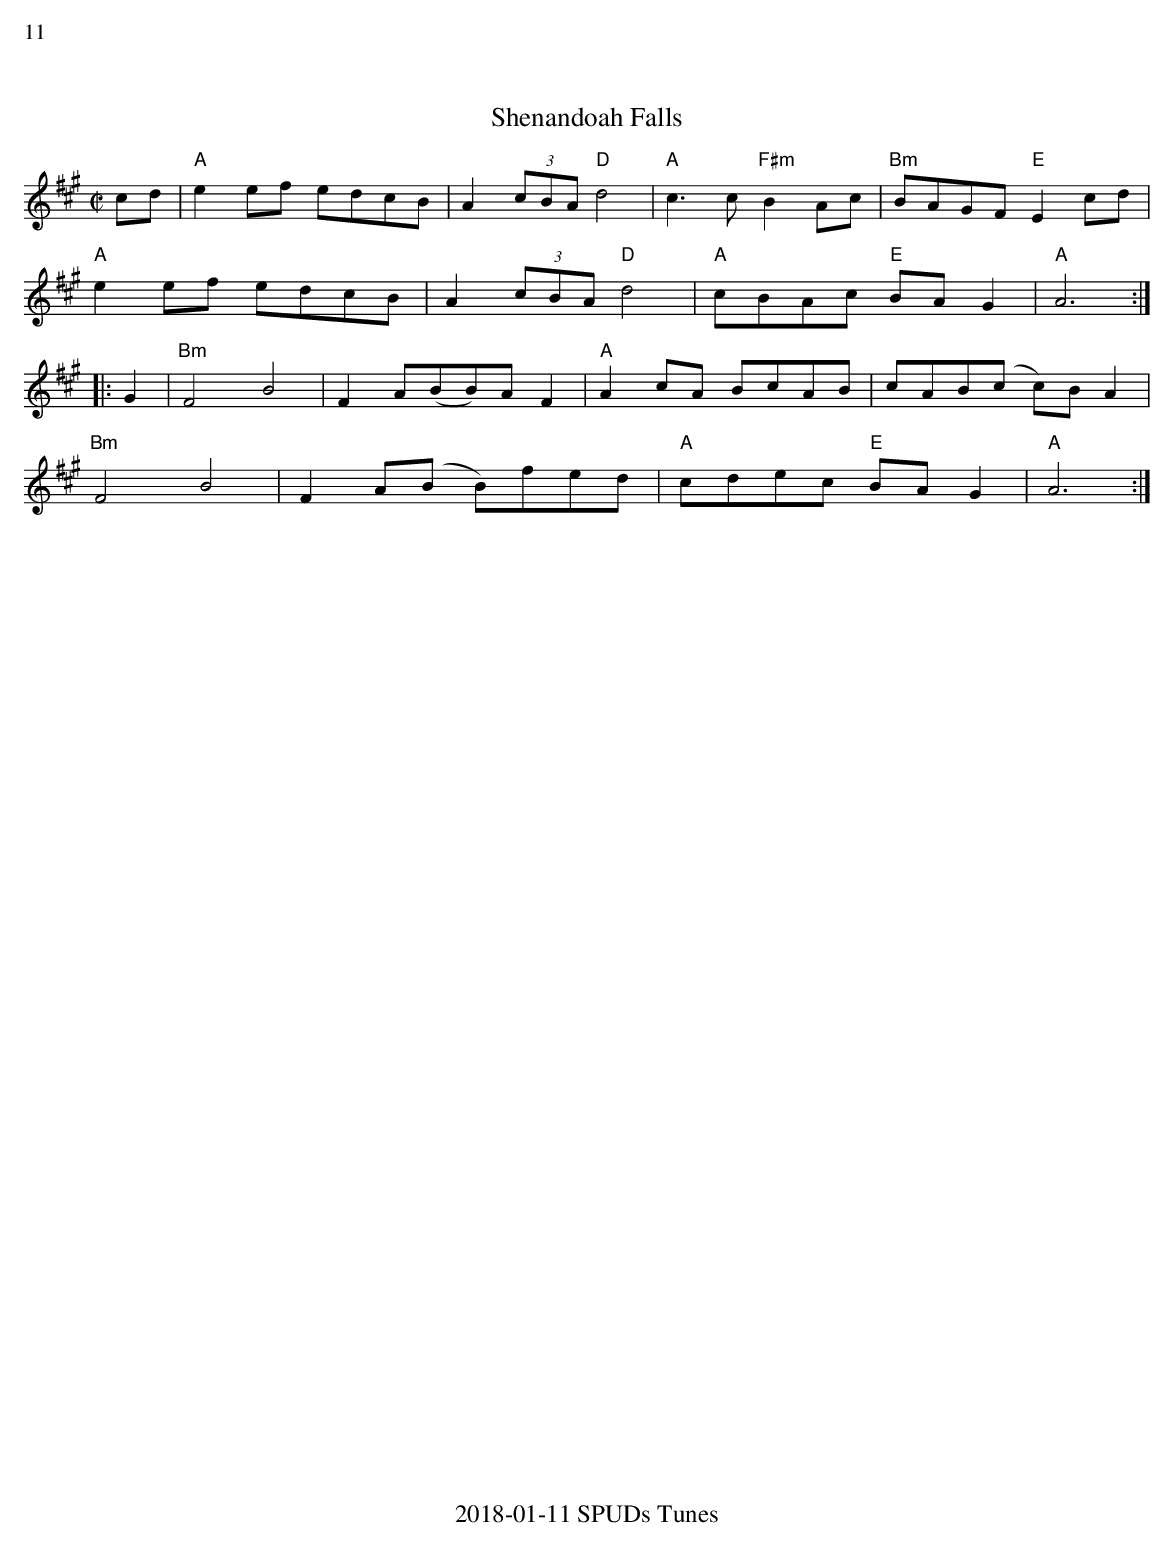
X:1
%%text 11
T:Shenandoah Falls
M:C|
L:1/8
K:A
cd|"A"e2 ef edcB|A2 (3cBA "D"d4|"A"c3c "F#m"B2Ac|"Bm"BAGF "E"E2 cd|
"A"e2 ef edcB|A2 (3cBA "D"d4|"A"cBAc "E"BA G2|"A" A6:|
|:G2|"Bm"F4B4|F2 A(BB)A F2|"A"A2 cA BcAB|cAB(c c)BA2|
"Bm"F4B4|F2 A(B B)fed|"A"cdec "E"BAG2|"A"A6:|
